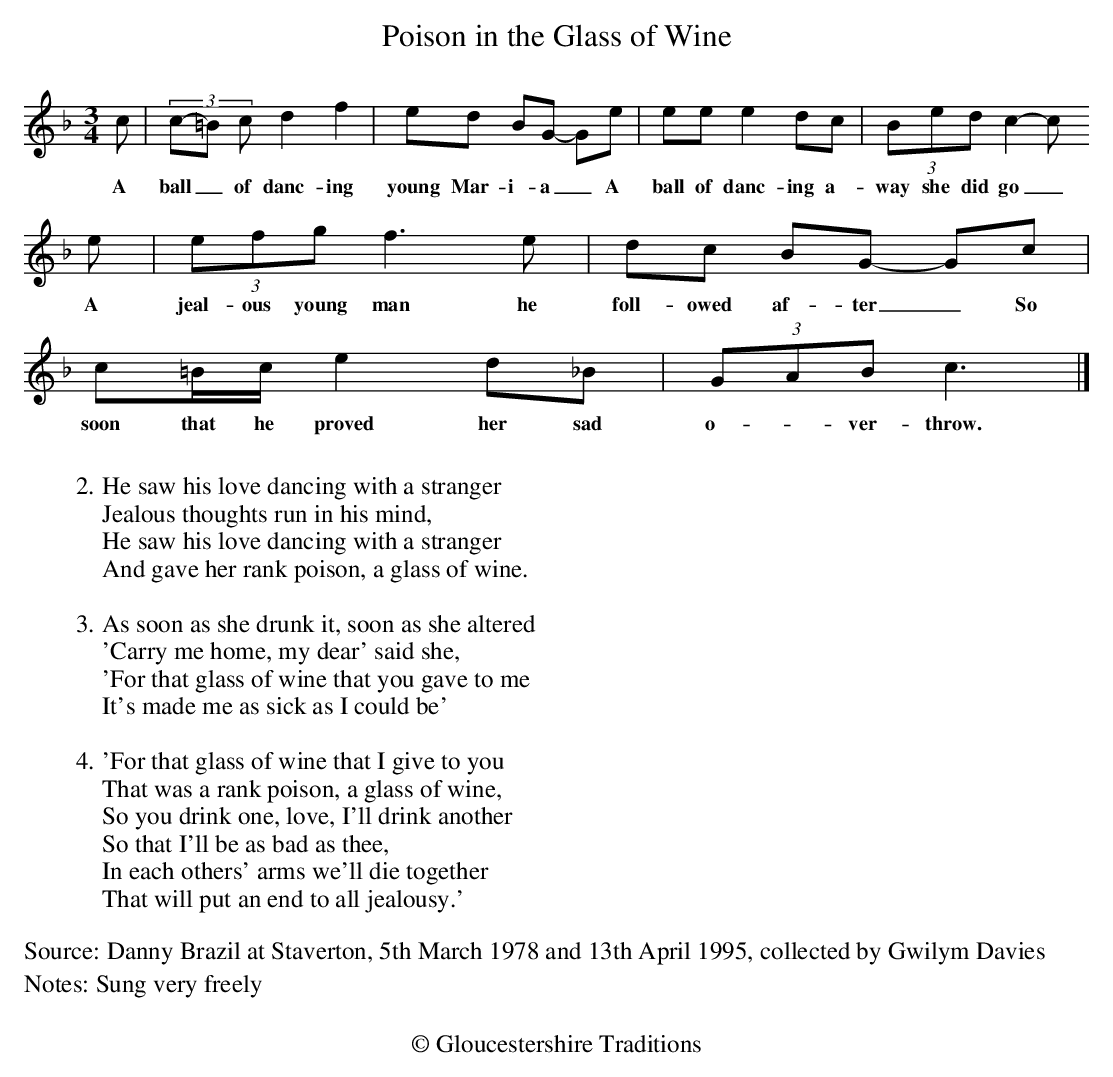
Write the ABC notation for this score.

X:1
T:Poison in the Glass of Wine
M:3/4
L:1/4
K:Fmaj
c/2 | (3c/2-=B/2 c/2 df | e/2d/2 B/2G/2- G/2e/2 | e/2e/2 ed/2c/2 | (3B/e/2d/2c-  c/
w:A ball_ of danc-ing young Mar-i-a_ A ball  of danc-ing a-way she did go_
e/2 |(3e/2f/2g/2 f3/2e/2 | d/2c/2 B/2G/2- G/2c/2 | c/2=B/4c/4 ed/2_B/ |(3G/2A/2B/2 c3/2 |]
w:A jeal-ous young man he foll-owed af-ter_ So soon that he proved her sad o--ver-throw.
%%text
%%text
%%text
W:2.He saw his love dancing with a stranger
W:Jealous thoughts run in his mind,
W:He saw his love dancing with a stranger
W:And gave her rank poison, a glass of wine.
W:
W:3.As soon as she drunk it, soon as she altered
W:'Carry me home, my dear' said she,
W:'For that glass of wine that you gave to me
W:It's made me as sick as I could be'
W:
W:4.'For that glass of wine that I give to you
W:That was a rank poison, a glass of wine,
W:So you drink one, love, I'll drink another
W:So that I'll be as bad as thee,
W:In each others' arms we'll die together
W:That will put an end to all jealousy.'
